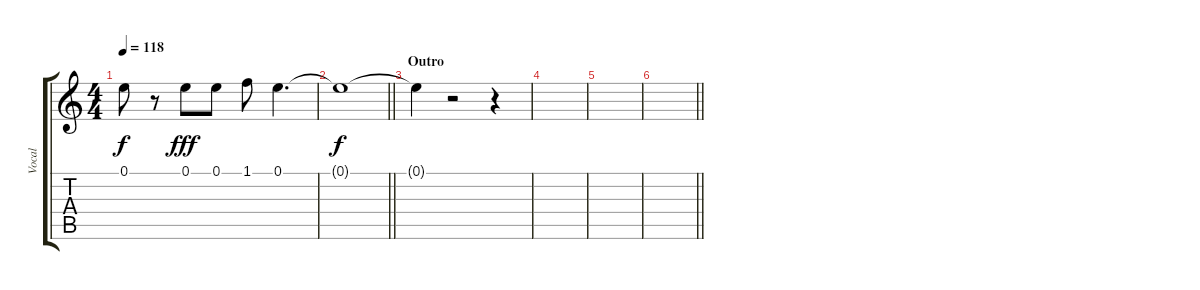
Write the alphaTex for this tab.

\track ("Vocal" "Vocal") {instrument contrabass}
\staff {score tabs}
\tuning (E4 B3 G3 D3 A2 E2) {hide}
\ts (4 4)
\tempo 118
\clef g2
\ks c
0.1{t}.8{dy f} r.8 0.1.8{dy fff} 0.1.8 1.1.8 0.1.4{d} |
\barLineRight lightlight
0.1{t}.1{dy f} |
\section ("" "Outro")
0.1{t}.4 r.2 r.4 |
|
|
\barLineRight lightlight
